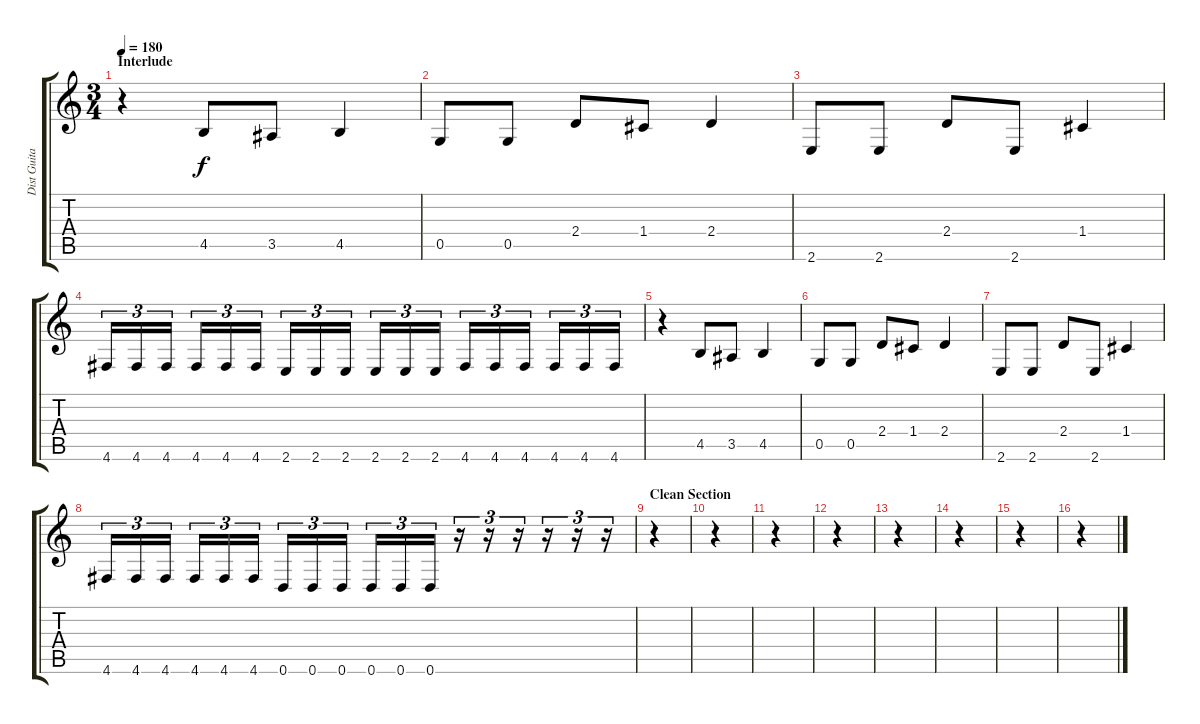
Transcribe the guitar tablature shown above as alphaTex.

\track ("Dist Guitar 1" "Dist Guita") {instrument distortionguitar}
\staff {score tabs}
\tuning (D4 A3 F3 C3 G2 D2) {hide}
\ts (3 4)
\section ("" "Interlude")
\tempo 180
\clef g2
\ks c
r.4{dy f} 4.5.8 3.5.8 4.5.4 |
0.5.8 0.5.8 2.4.8 1.4.8 2.4.4 |
2.6.8 2.6.8 2.4.8 2.6.8 1.4.4 |
4.6.16{tu (3 2)} 4.6.16{tu (3 2)} 4.6.16{tu (3 2)} 4.6.16{tu (3 2)} 4.6.16{tu (3 2)} 4.6.16{tu (3 2)} 2.6.16{tu (3 2)} 2.6.16{tu (3 2)} 2.6.16{tu (3 2)} 2.6.16{tu (3 2)} 2.6.16{tu (3 2)} 2.6.16{tu (3 2)} 4.6.16{tu (3 2)} 4.6.16{tu (3 2)} 4.6.16{tu (3 2)} 4.6.16{tu (3 2)} 4.6.16{tu (3 2)} 4.6.16{tu (3 2)} |
r.4 4.5.8 3.5.8 4.5.4 |
0.5.8 0.5.8 2.4.8 1.4.8 2.4.4 |
2.6.8 2.6.8 2.4.8 2.6.8 1.4.4 |
4.6.16{tu (3 2)} 4.6.16{tu (3 2)} 4.6.16{tu (3 2)} 4.6.16{tu (3 2)} 4.6.16{tu (3 2)} 4.6.16{tu (3 2)} 0.6.16{tu (3 2)} 0.6.16{tu (3 2)} 0.6.16{tu (3 2)} 0.6.16{tu (3 2)} 0.6.16{tu (3 2)} 0.6.16{tu (3 2)} r.16{tu (3 2)} r.16{tu (3 2)} r.16{tu (3 2)} r.16{tu (3 2)} r.16{tu (3 2)} r.16{tu (3 2)} |
\section ("" "Clean Section")
r.4 |
r.4 |
r.4 |
r.4 |
r.4 |
r.4 |
r.4 |
r.4
